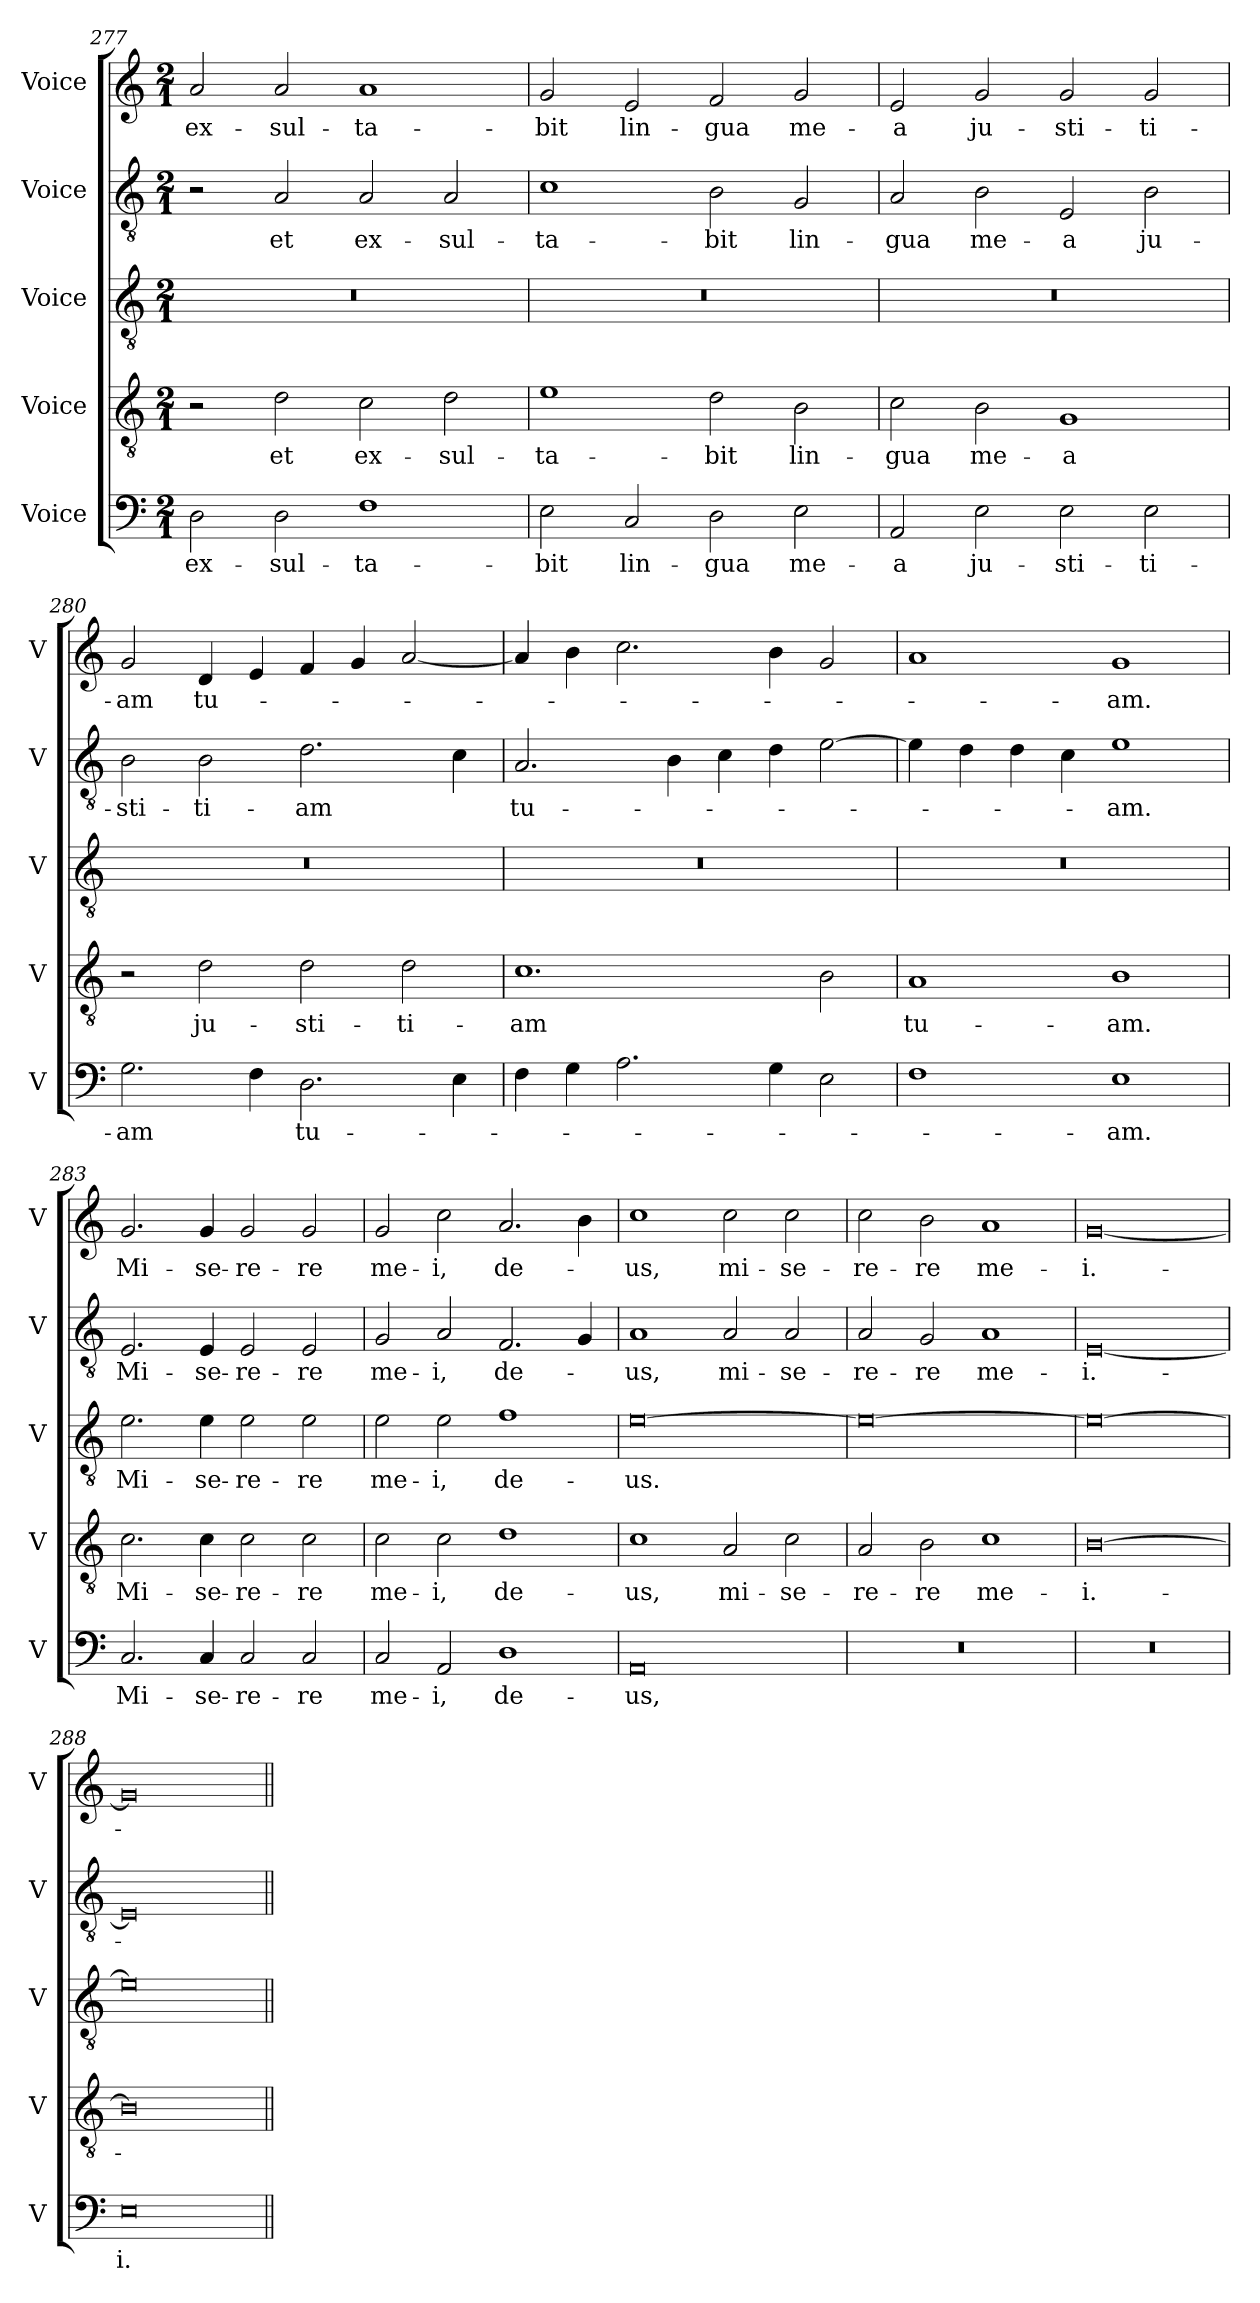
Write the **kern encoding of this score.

**kern	**text	**kern	**text	**kern	**text	**kern	**text	**kern	**text
*part5	*part5	*part4	*part4	*part3	*part3	*part2	*part2	*part1	*part1
*staff5	*staff5	*staff4	*staff4	*staff3	*staff3	*staff2	*staff2	*staff1	*staff1
*I"Voice	*	*I"Voice	*	*I"Voice	*	*I"Voice	*	*I"Voice	*
*I'V	*	*I'V	*	*I'V	*	*I'V	*	*I'V	*
*clefF4	*	*clefGv2	*	*clefGv2	*	*clefGv2	*	*clefG2	*
*k[]	*	*k[]	*	*k[]	*	*k[]	*	*k[]	*
*M2/1	*	*M2/1	*	*M2/1	*	*M2/1	*	*M2/1	*
=277	=277	=277	=277	=277	=277	=277	=277	=277	=277
!	!LO:LY:b	!	!	!	!	!	!	!	!LO:LY:b
2D\	ex-	2r	.	0r	.	2r	.	2a/	ex-
!	!LO:LY:b	!	!LO:LY:b	!	!	!	!LO:LY:b	!	!LO:LY:b
2D\	-sul-	2d\	et	.	.	2A/	et	2a/	-sul-
!	!LO:LY:b	!	!LO:LY:b	!	!	!	!LO:LY:b	!	!LO:LY:b
1F	-ta-	2c\	ex-	.	.	2A/	ex-	1a	-ta-
!	!	!	!LO:LY:b	!	!	!	!LO:LY:b	!	!
.	.	2d\	-sul-	.	.	2A/	-sul-	.	.
=278	=278	=278	=278	=278	=278	=278	=278	=278	=278
!	!LO:LY:b	!	!LO:LY:b	!	!	!	!LO:LY:b	!	!LO:LY:b
2E\	-bit	1e	-ta-	0r	.	1c	-ta-	2g/	-bit
!	!LO:LY:b	!	!	!	!	!	!	!	!LO:LY:b
2C/	lin-	.	.	.	.	.	.	2e/	lin-
!	!LO:LY:b	!	!LO:LY:b	!	!	!	!LO:LY:b	!	!LO:LY:b
2D\	-gua	2d\	-bit	.	.	2B\	-bit	2f/	-gua
!	!LO:LY:b	!	!LO:LY:b	!	!	!	!LO:LY:b	!	!LO:LY:b
2E\	me-	2B\	lin-	.	.	2G/	lin-	2g/	me-
!!LO:LB:g=z
=279	=279	=279	=279	=279	=279	=279	=279	=279	=279
!	!LO:LY:b	!	!LO:LY:b	!	!	!	!LO:LY:b	!	!LO:LY:b
2AA/	-a	2c\	-gua	0r	.	2A/	-gua	2e/	-a
!	!LO:LY:b	!	!LO:LY:b	!	!	!	!LO:LY:b	!	!LO:LY:b
2E\	ju-	2B\	me-	.	.	2B\	me-	2g/	ju-
!	!LO:LY:b	!	!LO:LY:b	!	!	!	!LO:LY:b	!	!LO:LY:b
2E\	-sti-	1G	-a	.	.	2E/	-a	2g/	-sti-
!	!LO:LY:b	!	!	!	!	!	!LO:LY:b	!	!LO:LY:b
2E\	-ti-	.	.	.	.	2B\	ju-	2g/	-ti-
=280	=280	=280	=280	=280	=280	=280	=280	=280	=280
!	!LO:LY:b	!	!	!	!	!	!LO:LY:b	!	!LO:LY:b
2.G\	-am	2r	.	0r	.	2B\	-sti-	2g/	-am
!	!	!	!LO:LY:b	!	!	!	!LO:LY:b	!	!LO:LY:b
.	.	2d\	ju-	.	.	2B\	-ti-	4d/	tu-
4F\	.	.	.	.	.	.	.	4e/	.
!	!LO:LY:b	!	!LO:LY:b	!	!	!	!LO:LY:b	!	!
2.D\	tu-	2d\	-sti-	.	.	2.d\	-am	4f/	.
.	.	.	.	.	.	.	.	4g/	.
!	!	!	!LO:LY:b	!	!	!	!	!	!
.	.	2d\	-ti-	.	.	.	.	[2a/	.
4E\	.	.	.	.	.	4c\	.	.	.
=281	=281	=281	=281	=281	=281	=281	=281	=281	=281
!	!	!	!LO:LY:b	!	!	!	!LO:LY:b	!	!
4F\	.	1.c	-am	0r	.	2.A/	tu-	4a/]	.
4G\	.	.	.	.	.	.	.	4b\	.
2.A\	.	.	.	.	.	.	.	2.cc\	.
.	.	.	.	.	.	4B\	.	.	.
.	.	.	.	.	.	4c\	.	.	.
4G\	.	.	.	.	.	4d\	.	4b\	.
2E\	.	2B\	.	.	.	[2e\	.	2g/	.
!!LO:PB:g=z
=282	=282	=282	=282	=282	=282	=282	=282	=282	=282
!	!	!	!LO:LY:b	!	!	!	!	!	!
1F	.	1A	tu-	0r	.	4e\]	.	1a	.
.	.	.	.	.	.	4d\	.	.	.
.	.	.	.	.	.	4d\	.	.	.
.	.	.	.	.	.	4c\	.	.	.
!	!LO:LY:b	!	!LO:LY:b	!	!	!	!LO:LY:b	!	!LO:LY:b
1E	-am.	1B	-am.	.	.	1e	-am.	1g	-am.
=283	=283	=283	=283	=283	=283	=283	=283	=283	=283
!	!LO:LY:b	!	!LO:LY:b	!	!LO:LY:b	!	!LO:LY:b	!	!LO:LY:b
2.C/	Mi-	2.c\	Mi-	2.e\	Mi-	2.E/	Mi-	2.g/	Mi-
!	!LO:LY:b	!	!LO:LY:b	!	!LO:LY:b	!	!LO:LY:b	!	!LO:LY:b
4C/	-se-	4c\	-se-	4e\	-se-	4E/	-se-	4g/	-se-
!	!LO:LY:b	!	!LO:LY:b	!	!LO:LY:b	!	!LO:LY:b	!	!LO:LY:b
2C/	-re-	2c\	-re-	2e\	-re-	2E/	-re-	2g/	-re-
!	!LO:LY:b	!	!LO:LY:b	!	!LO:LY:b	!	!LO:LY:b	!	!LO:LY:b
2C/	-re	2c\	-re	2e\	-re	2E/	-re	2g/	-re
=284	=284	=284	=284	=284	=284	=284	=284	=284	=284
!	!LO:LY:b	!	!LO:LY:b	!	!LO:LY:b	!	!LO:LY:b	!	!LO:LY:b
2C/	me-	2c\	me-	2e\	me-	2G/	me-	2g/	me-
!	!LO:LY:b	!	!LO:LY:b	!	!LO:LY:b	!	!LO:LY:b	!	!LO:LY:b
2AA/	-i,	2c\	-i,	2e\	-i,	2A/	-i,	2cc\	-i,
!	!LO:LY:b	!	!LO:LY:b	!	!LO:LY:b	!	!LO:LY:b	!	!LO:LY:b
1D	de-	1d	de-	1f	de-	2.F/	de-	2.a/	de-
.	.	.	.	.	.	4G/	.	4b\	.
=285	=285	=285	=285	=285	=285	=285	=285	=285	=285
!	!LO:LY:b	!	!LO:LY:b	!	!LO:LY:b	!	!LO:LY:b	!	!LO:LY:b
0AA	-us,	1c	us,	[0e	-us.	1A	us,	1cc	-us,
!	!	!	!LO:LY:b	!	!	!	!LO:LY:b	!	!LO:LY:b
.	.	2A/	mi-	.	.	2A/	mi-	2cc\	mi-
!	!	!	!LO:LY:b	!	!	!	!LO:LY:b	!	!LO:LY:b
.	.	2c\	-se-	.	.	2A/	-se-	2cc\	-se-
!!LO:LB:g=z
=286	=286	=286	=286	=286	=286	=286	=286	=286	=286
!	!	!	!LO:LY:b	!	!	!	!LO:LY:b	!	!LO:LY:b
0r	.	2A/	-re-	0e_	.	2A/	-re-	2cc\	-re-
!	!	!	!LO:LY:b	!	!	!	!LO:LY:b	!	!LO:LY:b
.	.	2B\	-re	.	.	2G/	-re	2b\	-re
!	!	!	!LO:LY:b	!	!	!	!LO:LY:b	!	!LO:LY:b
.	.	1c	me-	.	.	1A	me-	1a	me-
=287	=287	=287	=287	=287	=287	=287	=287	=287	=287
!	!	!	!LO:LY:b	!	!	!	!LO:LY:b	!	!LO:LY:b
0r	.	[0B	-i.-	0e_	.	[0E	-i.-	[0g	-i.-
=288	=288	=288	=288	=288	=288	=288	=288	=288	=288
!	!LO:LY:b	!	!	!	!	!	!	!	!
0E	i.-	0B]	.	0e]	.	0E]	.	0g]	.
=||	=||	=||	=||	=||	=||	=||	=||	=||	=||
*-	*-	*-	*-	*-	*-	*-	*-	*-	*-
